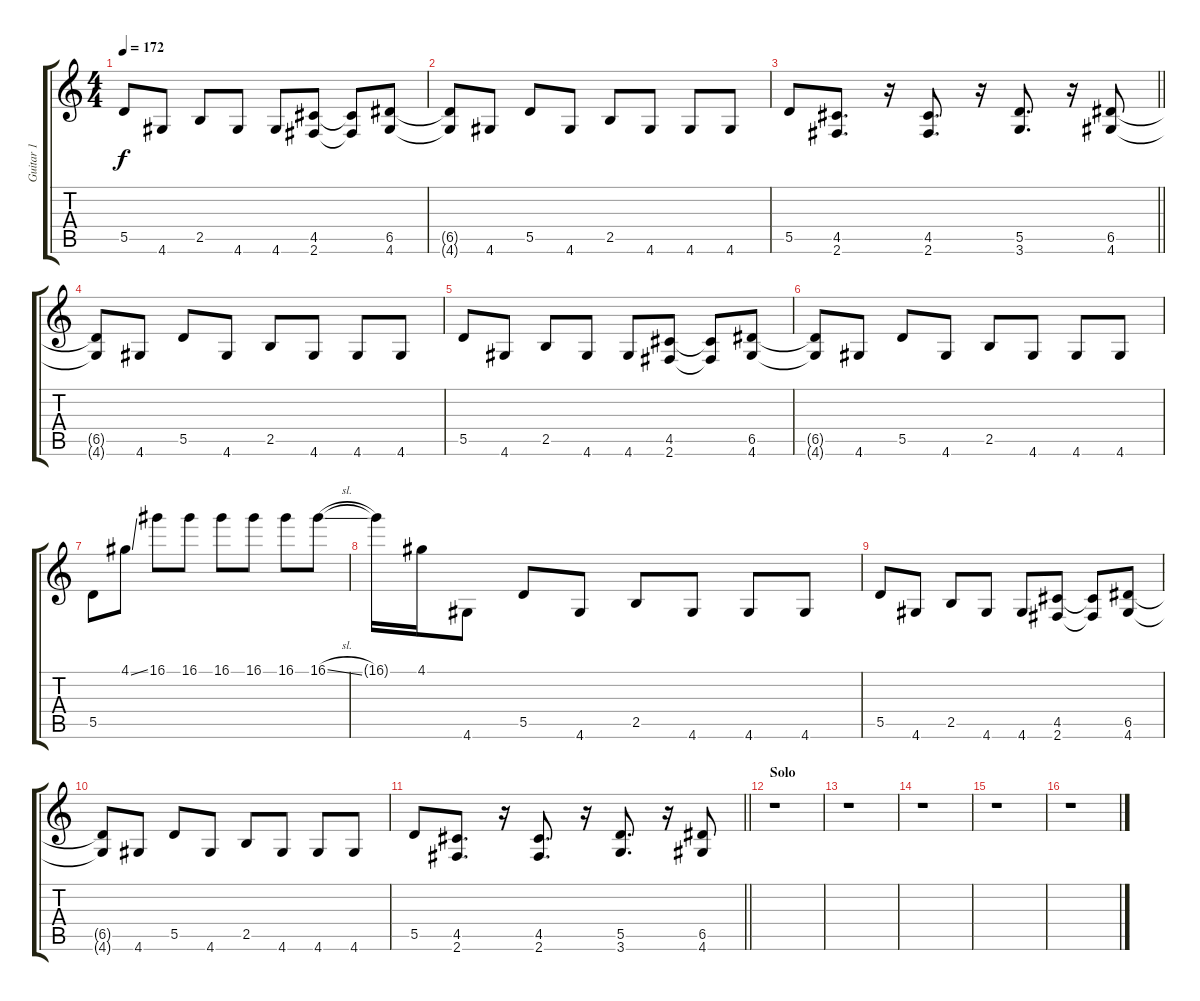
\track ("Guitar 1" "Guitar 1") {instrument overdrivenguitar}
\staff {score tabs}
\tuning (E4 B3 G3 D3 A2 E2) {hide}
\ts (4 4)
\tempo 172
\clef g2
\ks c
5.5.8{dy f} 4.6.8 2.5.8 4.6.8 4.6.8 (4.5 2.6).8 (4.5{t} 2.6{t}).8 (6.5 4.6).8 |
(6.5{t} 4.6{t}).8 4.6.8 5.5.8 4.6.8 2.5.8 4.6.8 4.6.8 4.6.8 |
\barLineRight lightlight
5.5.8 (4.5 2.6).8{d} r.16 (4.5 2.6).8{d} r.16 (5.5 3.6).8{d} r.16 (6.5 4.6).8 |
(6.5{t} 4.6{t}).8 4.6.8 5.5.8 4.6.8 2.5.8 4.6.8 4.6.8 4.6.8 |
5.5.8 4.6.8 2.5.8 4.6.8 4.6.8 (4.5 2.6).8 (4.5{t} 2.6{t}).8 (6.5 4.6).8 |
(6.5{t} 4.6{t}).8 4.6.8 5.5.8 4.6.8 2.5.8 4.6.8 4.6.8 4.6.8 |
5.5.8 4.1{ss}.8 16.1.8 16.1.8 16.1.8 16.1.8 16.1.8 16.1{sl}.8 |
16.1{t}.16 4.1.16 4.6.8 5.5.8 4.6.8 2.5.8 4.6.8 4.6.8 4.6.8 |
5.5.8 4.6.8 2.5.8 4.6.8 4.6.8 (4.5 2.6).8 (4.5{t} 2.6{t}).8 (6.5 4.6).8 |
(6.5{t} 4.6{t}).8 4.6.8 5.5.8 4.6.8 2.5.8 4.6.8 4.6.8 4.6.8 |
\barLineRight lightlight
5.5.8 (4.5 2.6).8{d} r.16 (4.5 2.6).8{d} r.16 (5.5 3.6).8{d} r.16 (6.5 4.6).8 |
\section ("" "Solo")
r.1 |
r.1 |
r.1 |
r.1 |
r.1
